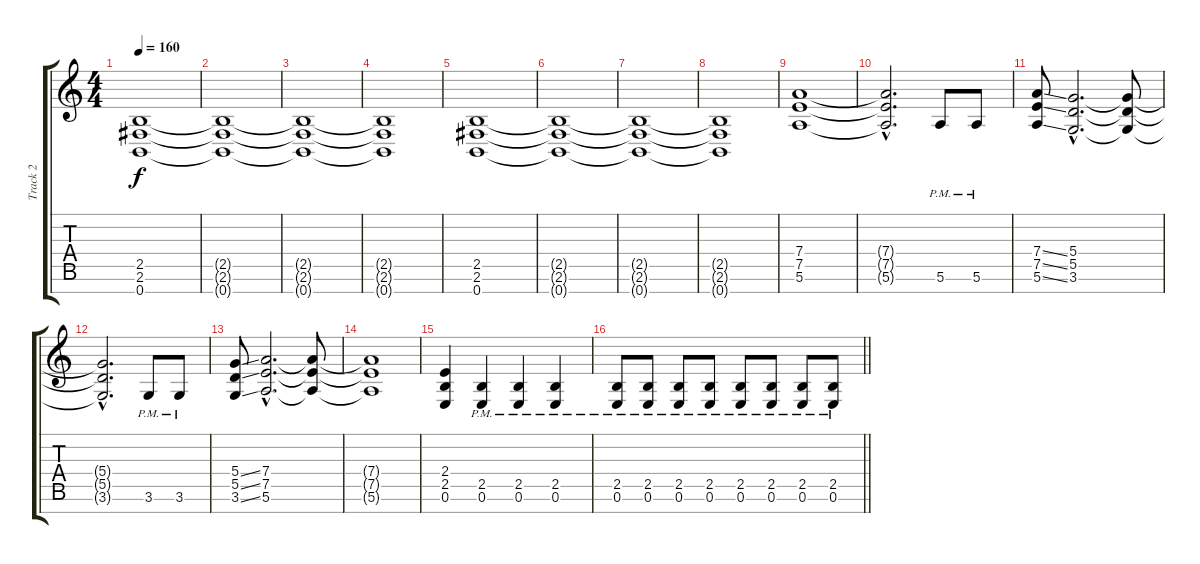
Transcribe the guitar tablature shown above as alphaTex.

\track ("Track 2" "Track 2") {instrument distortionguitar}
\staff {score tabs}
\tuning (E4 B3 G3 D3 A2 E2 B1) {hide}
\ts (4 4)
\tempo 160
\clef g2
\ks c
(2.5 2.6 0.7).1{dy f} |
(2.5{t} 2.6{t} 0.7{t}).1 |
(2.5{t} 2.6{t} 0.7{t}).1 |
(2.5{t} 2.6{t} 0.7{t}).1 |
(2.5 2.6 0.7).1 |
(2.5{t} 2.6{t} 0.7{t}).1 |
(2.5{t} 2.6{t} 0.7{t}).1 |
(2.5{t} 2.6{t} 0.7{t}).1 |
(7.4 7.5 5.6).1 |
(7.4{hac t} 7.5{hac t} 5.6{hac t}).2{d} 5.6{pm}.8 5.6{pm}.8 |
(7.4{ss} 7.5{ss} 5.6{ss}).8 (5.4{hac} 5.5{hac} 3.6{hac}).2{d} (5.4{t} 5.5{t} 3.6{t}).8 |
(5.4{hac t} 5.5{hac t} 3.6{hac t}).2{d} 3.6{pm}.8 3.6{pm}.8 |
(5.4{ss} 5.5{ss} 3.6{ss}).8 (7.4{hac} 7.5{hac} 5.6{hac}).2{d} (7.4{t} 7.5{t} 5.6{t}).8 |
(7.4{t} 7.5{t} 5.6{t}).1 |
(2.4 2.5 0.6).4 (2.5{pm} 0.6{pm}).4 (2.5{pm} 0.6{pm}).4 (2.5{pm} 0.6{pm}).4 |
\barLineRight lightlight
(2.5{pm} 0.6{pm}).8 (2.5{pm} 0.6{pm}).8 (2.5{pm} 0.6{pm}).8 (2.5{pm} 0.6{pm}).8 (2.5{pm} 0.6{pm}).8 (2.5{pm} 0.6{pm}).8 (2.5{pm} 0.6{pm}).8 (2.5{pm} 0.6{pm}).8
